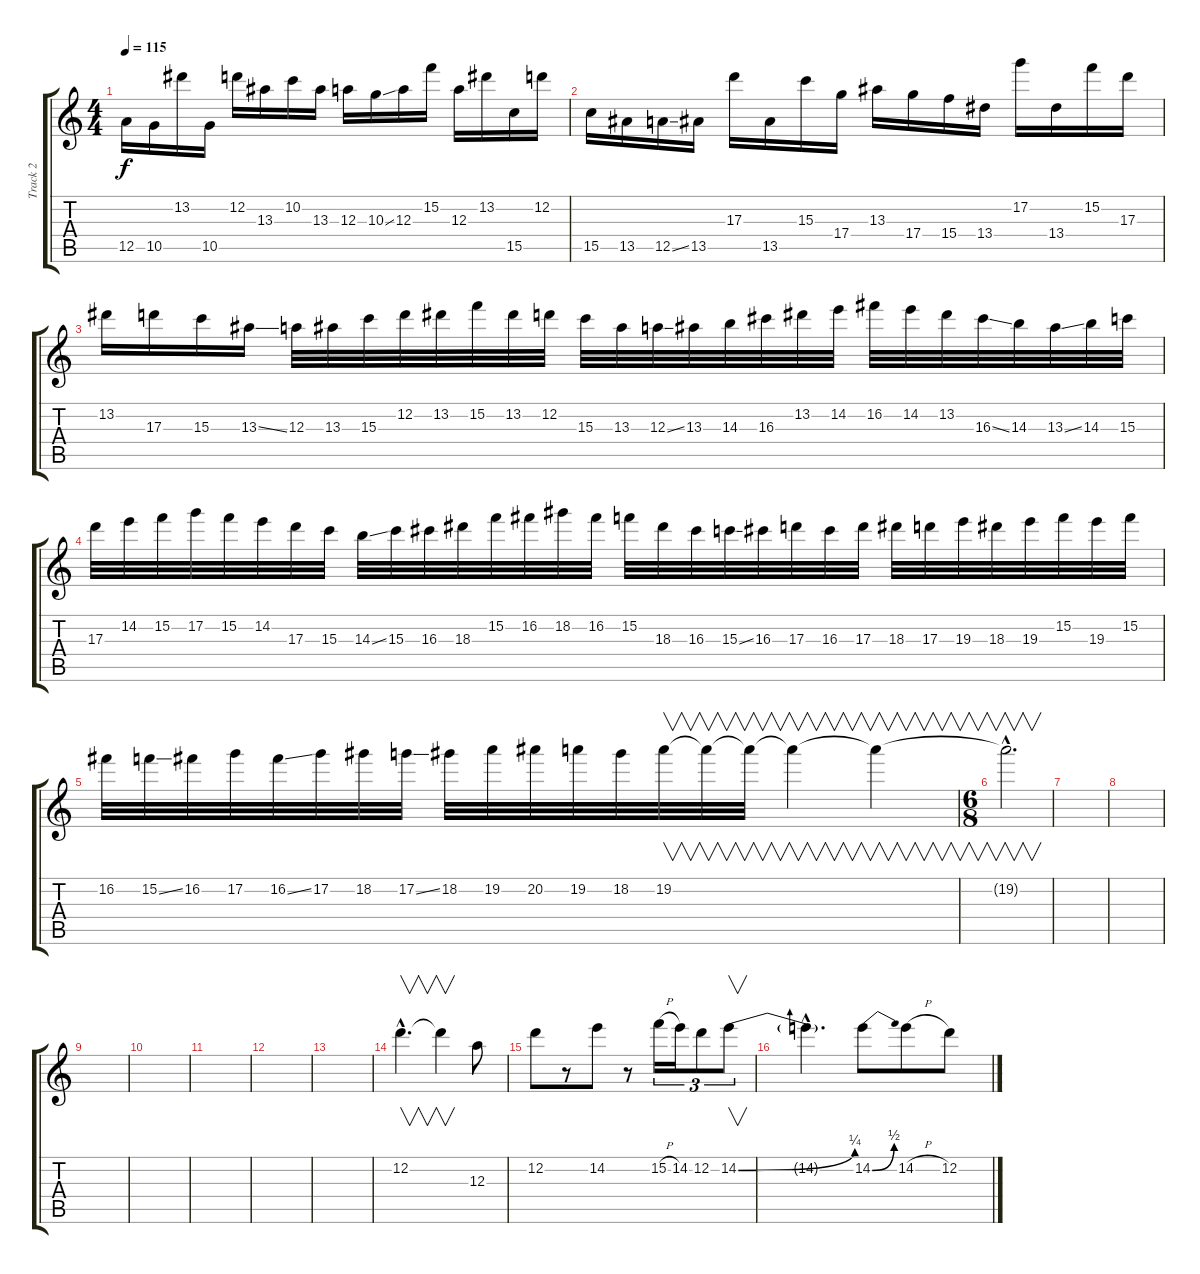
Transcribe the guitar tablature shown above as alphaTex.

\track ("Track 2" "Track 2") {instrument distortionguitar}
\staff {score tabs}
\tuning (D4 D4 A3 D3 A2 D2) {hide}
\ts (4 4)
\tempo 115
\clef g2
\ks c
12.5.16{dy f} 10.5.16 13.2.16 10.5.16 12.2.16 13.3.16 10.2.16 13.3.16 12.3.16 10.3{ss}.16 12.3.16 15.2.16 12.3.16 13.2.16 15.5.16 12.2.16 |
15.5.16 13.5.16 12.5{ss}.16 13.5.16 17.3.16 13.5.16 15.3.16 17.4.16 13.3.16 17.4.16 15.4.16 13.4.16 17.2.16 13.4.16 15.2.16 17.3.16 |
13.2.16 17.3.16 15.3.16 13.3{ss}.16 12.3.32 13.3.32 15.3.32 12.2.32 13.2.32 15.2.32 13.2.32 12.2.32 15.3.32 13.3.32 12.3{ss}.32 13.3.32 14.3.32 16.3.32 13.2.32 14.2.32 16.2.32 14.2.32 13.2.32 16.3{ss}.32 14.3.32 13.3{ss}.32 14.3.32 15.3.32 |
17.3.32 14.2.32 15.2.32 17.2.32 15.2.32 14.2.32 17.3.32 15.3.32 14.3{ss}.32 15.3.32 16.3.32 18.3.32 15.2.32 16.2.32 18.2.32 16.2.32 15.2.32 18.3.32 16.3.32 15.3{ss}.32 16.3.32 17.3.32 16.3.32 17.3.32 18.3.32 17.3.32 19.3.32 18.3.32 19.3.32 15.2.32 19.3.32 15.2.32 |
16.2.32 15.2{ss}.32 16.2.32 17.2.32 16.2{ss}.32 17.2.32 18.2.32 17.2{ss}.32 18.2.32 19.2.32 20.2.32 19.2.32 18.2.32 19.2.32{v} 19.2{t}.32{v} 19.2{t}.32{v} 19.2{t}.4{v} 19.2{t}.4{v} |
\ts (6 8)
19.2{hac t}.2{v d} |
|
|
|
|
|
|
|
12.2{hac}.4{v d} 12.2{t}.4{v} 12.3.8 |
12.2.8 r.8 14.2.8 r.8 15.2{h}.16{tu (3 2)} 14.2.16{tu (3 2)} 12.2.8{tu (3 2)} 14.2{be (bend 0 0 60 1)}.8{v tu (3 2)} |
14.2{hac t}.4{d} 14.2{be (bend 0 0 60 2)}.8 14.2{h}.8 12.2.8
